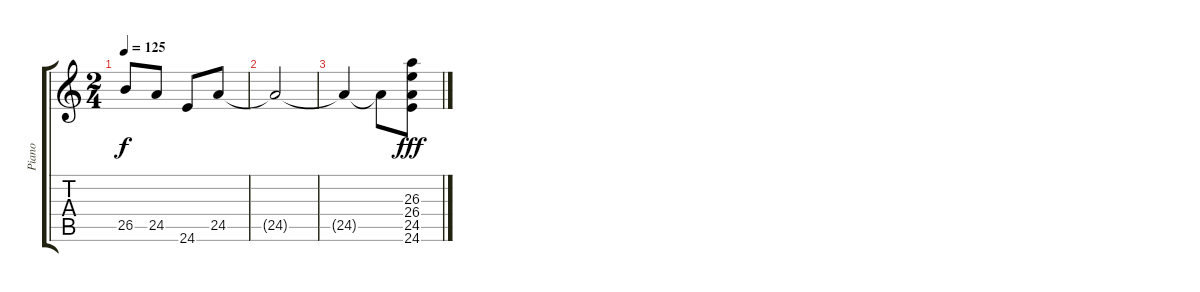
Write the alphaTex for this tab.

\track ("Piano" "Piano") {instrument acousticgrandpiano}
\staff {score tabs}
\tuning (E4 B3 G3 D3 A2 E2) {hide}
\ts (2 4)
\tempo 125
\clef g2
\ks c
26.5.8{dy f} 24.5.8 24.6.8 24.5.8 |
24.5{t}.2 |
24.5{t}.4 24.5{t}.8 (26.3 26.4 24.5 24.6).8{dy fff}
